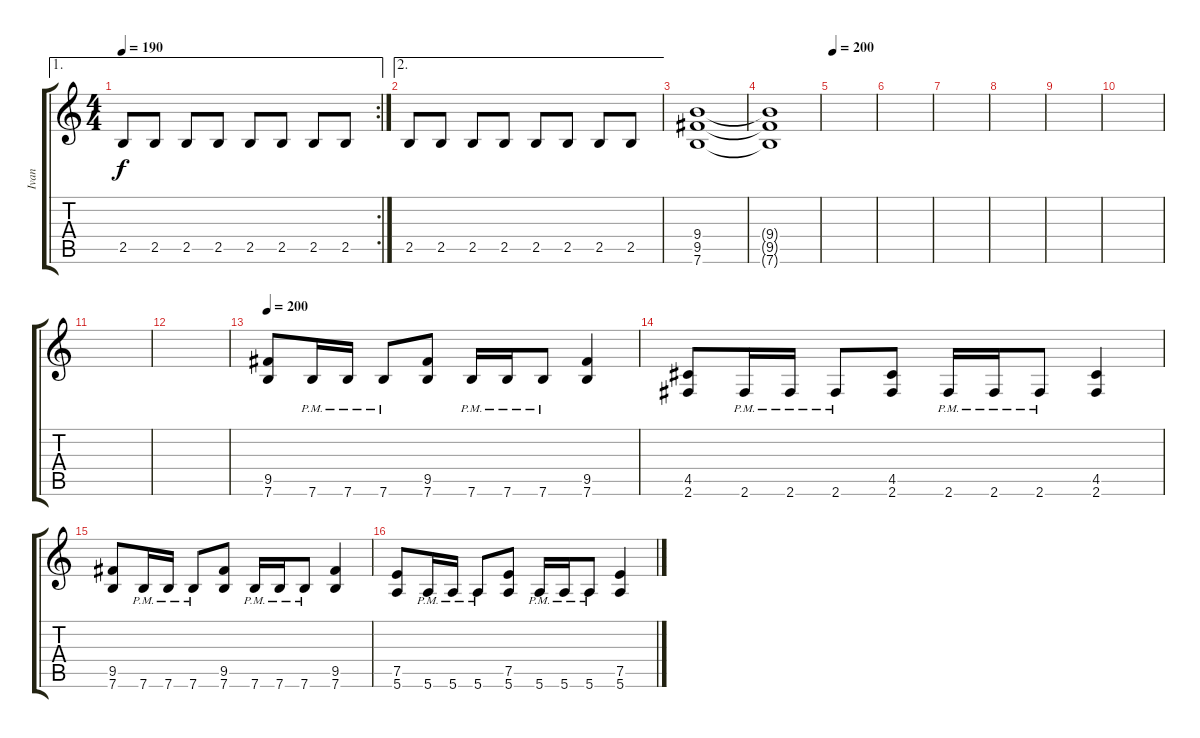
\track ("Ivan" "Ivan") {instrument distortionguitar}
\staff {score tabs}
\tuning (E4 B3 G3 D3 A2 E2) {hide}
\ae 1
\rc 2
\ts (4 4)
\tempo 190
\clef g2
\ks c
2.5.8{dy f} 2.5.8 2.5.8 2.5.8 2.5.8 2.5.8 2.5.8 2.5.8 |
\ae 2
2.5.8 2.5.8 2.5.8 2.5.8 2.5.8 2.5.8 2.5.8 2.5.8 |
(9.4 9.5 7.6).1 |
(9.4{t} 9.5{t} 7.6{t}).1 |
\tempo 200
|
|
|
|
|
|
|
|
\tempo 200
(9.5 7.6).8 7.6{pm}.16 7.6{pm}.16 7.6{pm}.8 (9.5 7.6).8 7.6{pm}.16 7.6{pm}.16 7.6{pm}.8 (9.5 7.6).4 |
(4.5 2.6).8 2.6{pm}.16 2.6{pm}.16 2.6{pm}.8 (4.5 2.6).8 2.6{pm}.16 2.6{pm}.16 2.6{pm}.8 (4.5 2.6).4 |
(9.5 7.6).8 7.6{pm}.16 7.6{pm}.16 7.6{pm}.8 (9.5 7.6).8 7.6{pm}.16 7.6{pm}.16 7.6{pm}.8 (9.5 7.6).4 |
(7.5 5.6).8 5.6{pm}.16 5.6{pm}.16 5.6{pm}.8 (7.5 5.6).8 5.6{pm}.16 5.6{pm}.16 5.6{pm}.8 (7.5 5.6).4
